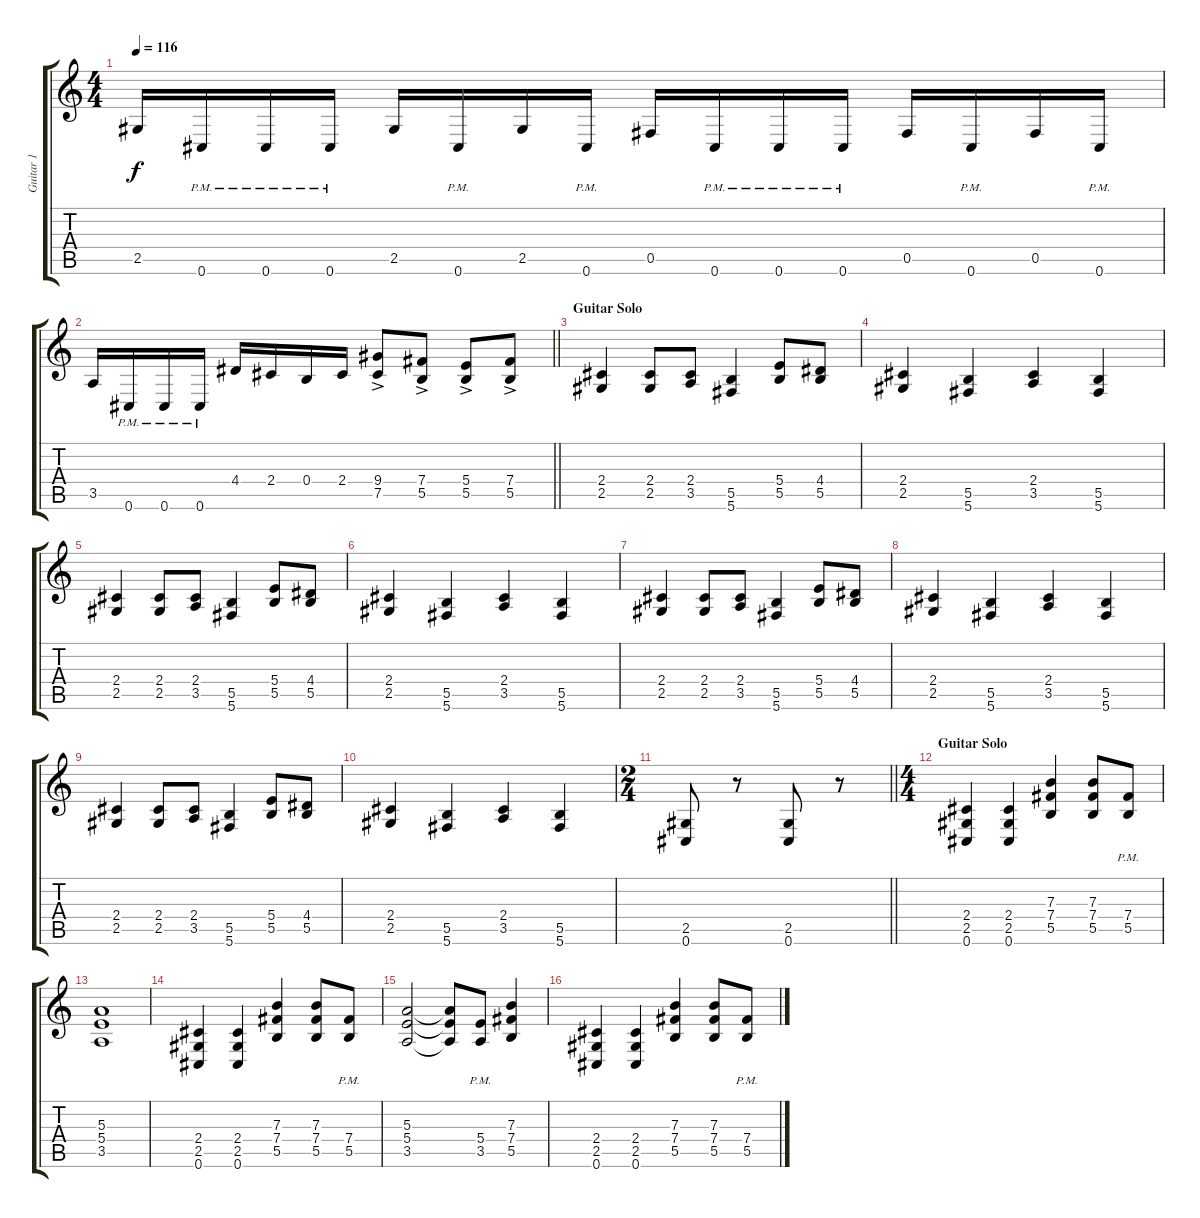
\track ("Guitar 1" "Guitar 1") {instrument distortionguitar}
\staff {score tabs}
\tuning (Db4 Ab3 E3 B2 Gb2 Db2) {hide}
\ts (4 4)
\tempo 116
\clef g2
\ks c
2.5.16{dy f} 0.6{pm}.16 0.6{pm}.16 0.6{pm}.16 2.5.16 0.6{pm}.16 2.5.16 0.6{pm}.16 0.5.16 0.6{pm}.16 0.6{pm}.16 0.6{pm}.16 0.5.16 0.6{pm}.16 0.5.16 0.6{pm}.16 |
\barLineRight lightlight
3.5.16 0.6{pm}.16 0.6{pm}.16 0.6{pm}.16 4.4.16 2.4.16 0.4.16 2.4.16 (9.4{ac} 7.5{ac}).8 (7.4{ac} 5.5{ac}).8 (5.4{ac} 5.5{ac}).8 (7.4{ac} 5.5{ac}).8 |
\section ("" "Guitar Solo")
(2.4 2.5).4 (2.4 2.5).8 (2.4 3.5).8 (5.5 5.6).4 (5.4 5.5).8 (4.4 5.5).8 |
(2.4 2.5).4 (5.5 5.6).4 (2.4 3.5).4 (5.5 5.6).4 |
(2.4 2.5).4 (2.4 2.5).8 (2.4 3.5).8 (5.5 5.6).4 (5.4 5.5).8 (4.4 5.5).8 |
(2.4 2.5).4 (5.5 5.6).4 (2.4 3.5).4 (5.5 5.6).4 |
(2.4 2.5).4 (2.4 2.5).8 (2.4 3.5).8 (5.5 5.6).4 (5.4 5.5).8 (4.4 5.5).8 |
(2.4 2.5).4 (5.5 5.6).4 (2.4 3.5).4 (5.5 5.6).4 |
(2.4 2.5).4 (2.4 2.5).8 (2.4 3.5).8 (5.5 5.6).4 (5.4 5.5).8 (4.4 5.5).8 |
(2.4 2.5).4 (5.5 5.6).4 (2.4 3.5).4 (5.5 5.6).4 |
\ts (2 4)
\barLineRight lightlight
(2.5 0.6).8 r.8 (2.5 0.6).8 r.8 |
\ts (4 4)
\section ("" "Guitar Solo")
(2.4 2.5 0.6).4 (2.4 2.5 0.6).4 (7.3 7.4 5.5).4 (7.3 7.4 5.5).8 (7.4{pm} 5.5{pm}).8 |
(5.3 5.4 3.5).1 |
(2.4 2.5 0.6).4 (2.4 2.5 0.6).4 (7.3 7.4 5.5).4 (7.3 7.4 5.5).8 (7.4{pm} 5.5{pm}).8 |
(5.3 5.4 3.5).2 (5.3{t} 5.4{t} 3.5{t}).8 (5.4{pm} 3.5{pm}).8 (7.3 7.4 5.5).4 |
(2.4 2.5 0.6).4 (2.4 2.5 0.6).4 (7.3 7.4 5.5).4 (7.3 7.4 5.5).8 (7.4{pm} 5.5{pm}).8
